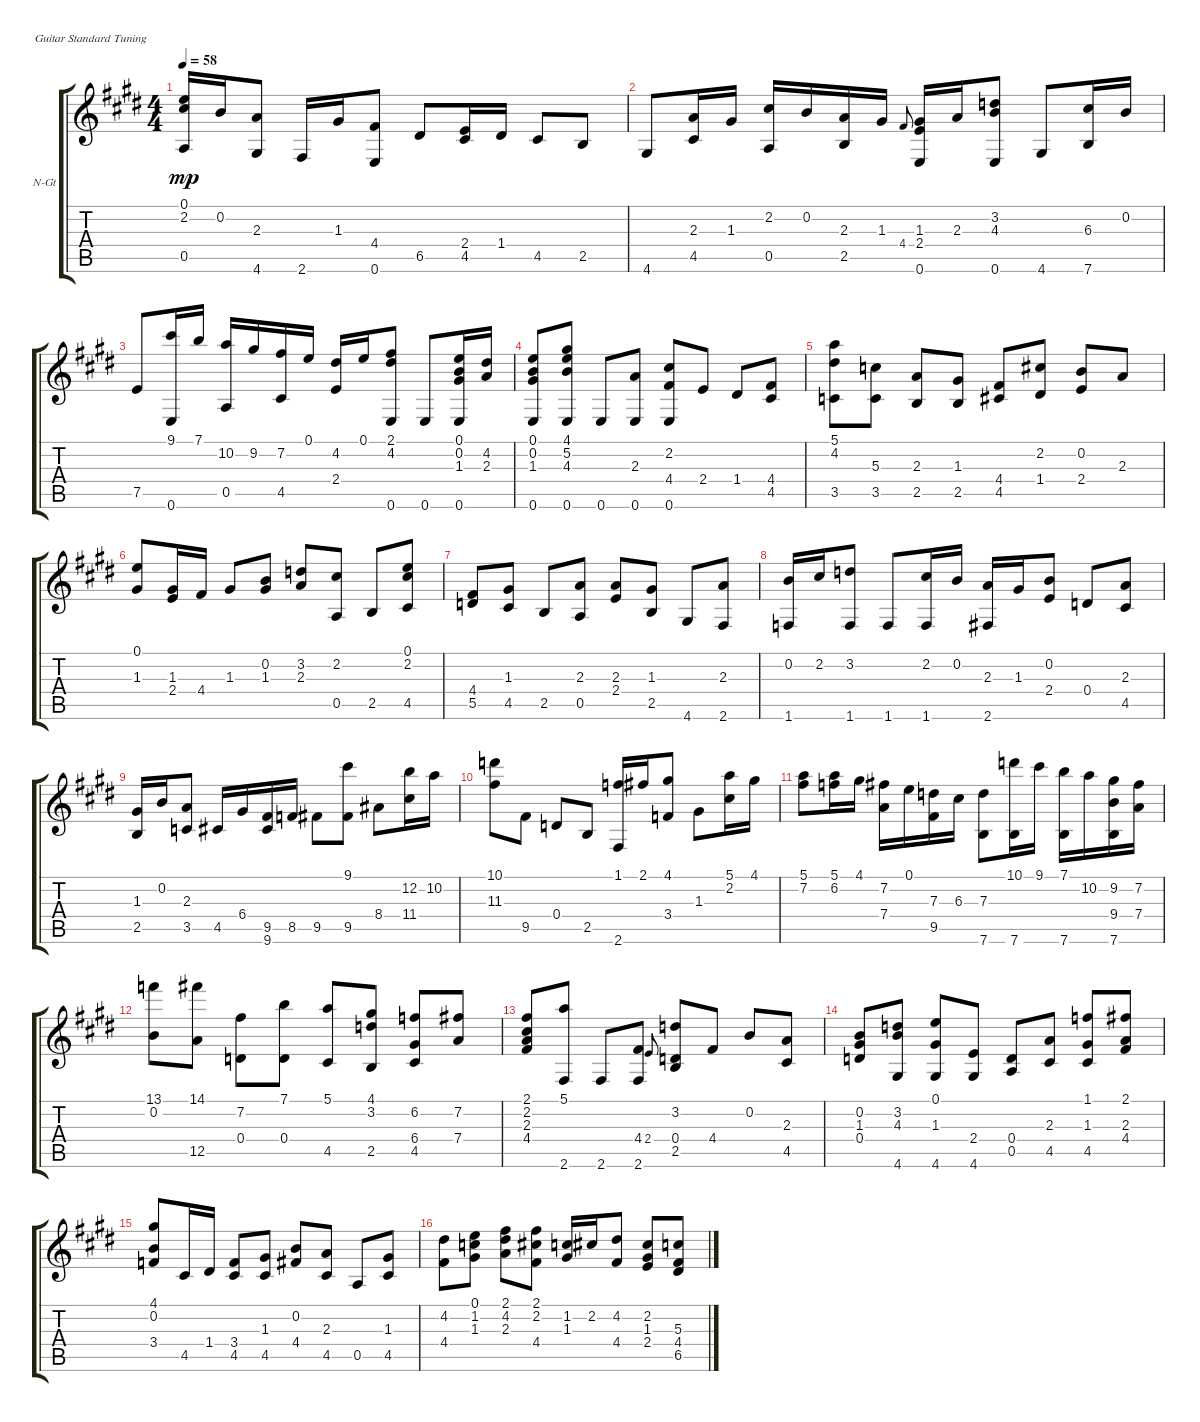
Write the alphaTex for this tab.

\defaultSystemsLayout 4
\bracketExtendMode groupsimilarinstruments
\firstSystemTrackNameOrientation horizontal
\otherSystemsTrackNameOrientation horizontal
\track ("Nylon Guitar" "N-Gt") {instrument acousticguitarnylon}
\staff {score tabs}
\tuning (E4 B3 G3 D3 A2 E2)
\ts (4 4)
\tempo 58
\clef g2
\ks e
(0.1 2.2 0.5).16{dy mp} 0.2.16 (2.3 4.6).8 2.6.16 1.3.16 (4.4 0.6).8 6.5.8 (4.5 2.4).16 1.4.16 4.5.8 2.5.8 |
4.6.8 (4.5 2.3).16 1.3.16 (2.2 0.5).16 0.2.16 (2.3 2.5).16 1.3.16 4.4.8{gr onbeat} (2.4 1.3 0.6).16 2.3.16 (3.2 4.3 0.6).8 4.6.8 (7.6 6.3).16 0.2.16 |
7.5.8 (0.6 9.1).16 7.1.16 (10.2 0.5).16 9.2.16 (7.2 4.5).16 0.1.16 (4.2 2.4).16 0.1.16 (2.1 4.2 0.6).8 0.6.8 (0.6 1.3 0.1 0.2).16 (4.2 2.3).16 |
(1.3 0.6 0.2 0.1).8 (4.1 5.2 4.3 0.6).8 0.6.8 (0.6 2.3).8 (2.2 4.4 0.6).8 2.4.8 1.4.8 (4.4 4.5).8 |
(3.5 4.2 5.1).8 (5.3 3.5).8 (2.5 2.3).8 (1.3 2.5).8 (4.5 4.4).8 (1.4 2.2).8 (0.2 2.4).8 2.3.8 |
(1.3 0.1).8 (1.3 2.4).16 4.4.16 1.3.8 (1.3 0.2).8 (2.3 3.2).8 (2.2 0.5).8 2.5.8 (4.5 2.2 0.1).8 |
(4.4 5.5).8 (4.5 1.3).8 2.5.8 (0.5 2.3).8 (2.3 2.4).8 (1.3 2.5).8 4.6.8 (2.6 2.3).8 |
(1.6 0.2).16 2.2.16 (3.2 1.6).8 1.6.8 (1.6 2.2).16 0.2.16 (2.3 2.6).16 1.3.16 (0.2 2.4).8 0.4.8 (2.3 4.5).8 |
(2.5 1.3).16 0.2.16 (2.3 3.5).8 4.5.16 6.4.16 (9.5 9.6).16 8.5.16 9.5.8 (9.5 9.1).8 8.4.8 (12.2 11.4).16 10.2.16 |
(10.1 11.3).8 9.5.8 0.4.8 2.5.8 (2.6 1.1).16 2.1.16 (4.1 3.4).8 1.3.8 (2.2 5.1).16 4.1.16 |
(5.1 7.2).8 (5.1 6.2).16 4.1.16 (7.2 7.4).16 0.1.16 (9.5 7.3).16 6.3.16 (7.3 7.6).8 (10.1 7.6).16 9.1.16 (7.6 7.1).16 10.2.16 (9.2 9.4 7.6).16 (7.4 7.2).16 |
(13.1 0.2).8 (14.1 12.5).8 (0.4 7.2).8 (7.1 0.4).8 (5.1 4.5).8 (4.1 3.2 2.5).8 (4.5 6.2 6.4).8 (7.2 7.4).8 |
(2.1 2.2 2.3 4.4).8 (5.1 2.6).8 2.6.8 (2.6 4.4).8 2.4.8{gr onbeat} (0.4 2.5 3.2).8 4.4.8 0.2.8 (2.3 4.5).8 |
(0.4 1.3 0.2).8 (3.2 4.3 4.6).8 (4.6 1.3 0.1).8 (2.4 4.6).8 (0.5 0.4).8 (2.3 4.5).8 (1.3 4.5 1.1).8 (4.4 2.3 2.1).8 |
(4.1 0.2 3.4).8 4.5.16 1.4.16 (3.4 4.5).8 (4.5 1.3).8 (0.2 4.4).8 (2.3 4.5).8 0.5.8 (4.5 1.3).8 |
(4.2 4.4).8 (1.3 1.2 0.1).8 (2.1 4.2 2.3).8 (2.1 2.2 4.4).8 (1.3 1.2).16 2.2.16 (4.2 4.4).8 (1.3 2.4 2.2).8 (5.3 4.4 6.5).8
